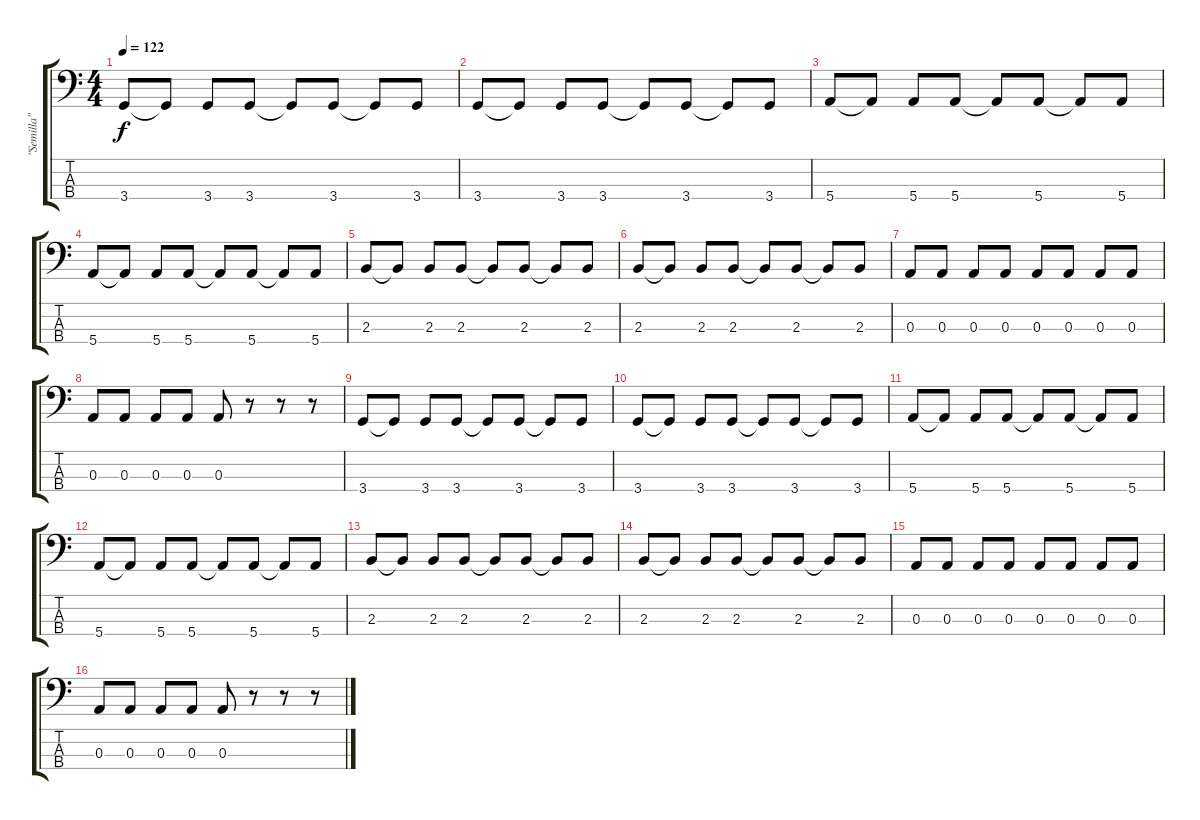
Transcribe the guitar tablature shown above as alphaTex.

\track ("\"Semilla\" Bucciarelli" "\"Semilla\" ") {instrument electricbassfinger}
\staff {score tabs}
\tuning (G2 D2 A1 E1) {hide}
\ts (4 4)
\tempo 122
\clef f4
\ks c
3.4.8{dy f} 3.4{t}.8 3.4.8 3.4.8 3.4{t}.8 3.4.8 3.4{t}.8 3.4.8 |
3.4.8 3.4{t}.8 3.4.8 3.4.8 3.4{t}.8 3.4.8 3.4{t}.8 3.4.8 |
5.4.8 5.4{t}.8 5.4.8 5.4.8 5.4{t}.8 5.4.8 5.4{t}.8 5.4.8 |
5.4.8 5.4{t}.8 5.4.8 5.4.8 5.4{t}.8 5.4.8 5.4{t}.8 5.4.8 |
2.3.8 2.3{t}.8 2.3.8 2.3.8 2.3{t}.8 2.3.8 2.3{t}.8 2.3.8 |
2.3.8 2.3{t}.8 2.3.8 2.3.8 2.3{t}.8 2.3.8 2.3{t}.8 2.3.8 |
0.3.8 0.3.8 0.3.8 0.3.8 0.3.8 0.3.8 0.3.8 0.3.8 |
0.3.8 0.3.8 0.3.8 0.3.8 0.3.8 r.8 r.8 r.8 |
3.4.8 3.4{t}.8 3.4.8 3.4.8 3.4{t}.8 3.4.8 3.4{t}.8 3.4.8 |
3.4.8 3.4{t}.8 3.4.8 3.4.8 3.4{t}.8 3.4.8 3.4{t}.8 3.4.8 |
5.4.8 5.4{t}.8 5.4.8 5.4.8 5.4{t}.8 5.4.8 5.4{t}.8 5.4.8 |
5.4.8 5.4{t}.8 5.4.8 5.4.8 5.4{t}.8 5.4.8 5.4{t}.8 5.4.8 |
2.3.8 2.3{t}.8 2.3.8 2.3.8 2.3{t}.8 2.3.8 2.3{t}.8 2.3.8 |
2.3.8 2.3{t}.8 2.3.8 2.3.8 2.3{t}.8 2.3.8 2.3{t}.8 2.3.8 |
0.3.8 0.3.8 0.3.8 0.3.8 0.3.8 0.3.8 0.3.8 0.3.8 |
0.3.8 0.3.8 0.3.8 0.3.8 0.3.8 r.8 r.8 r.8
